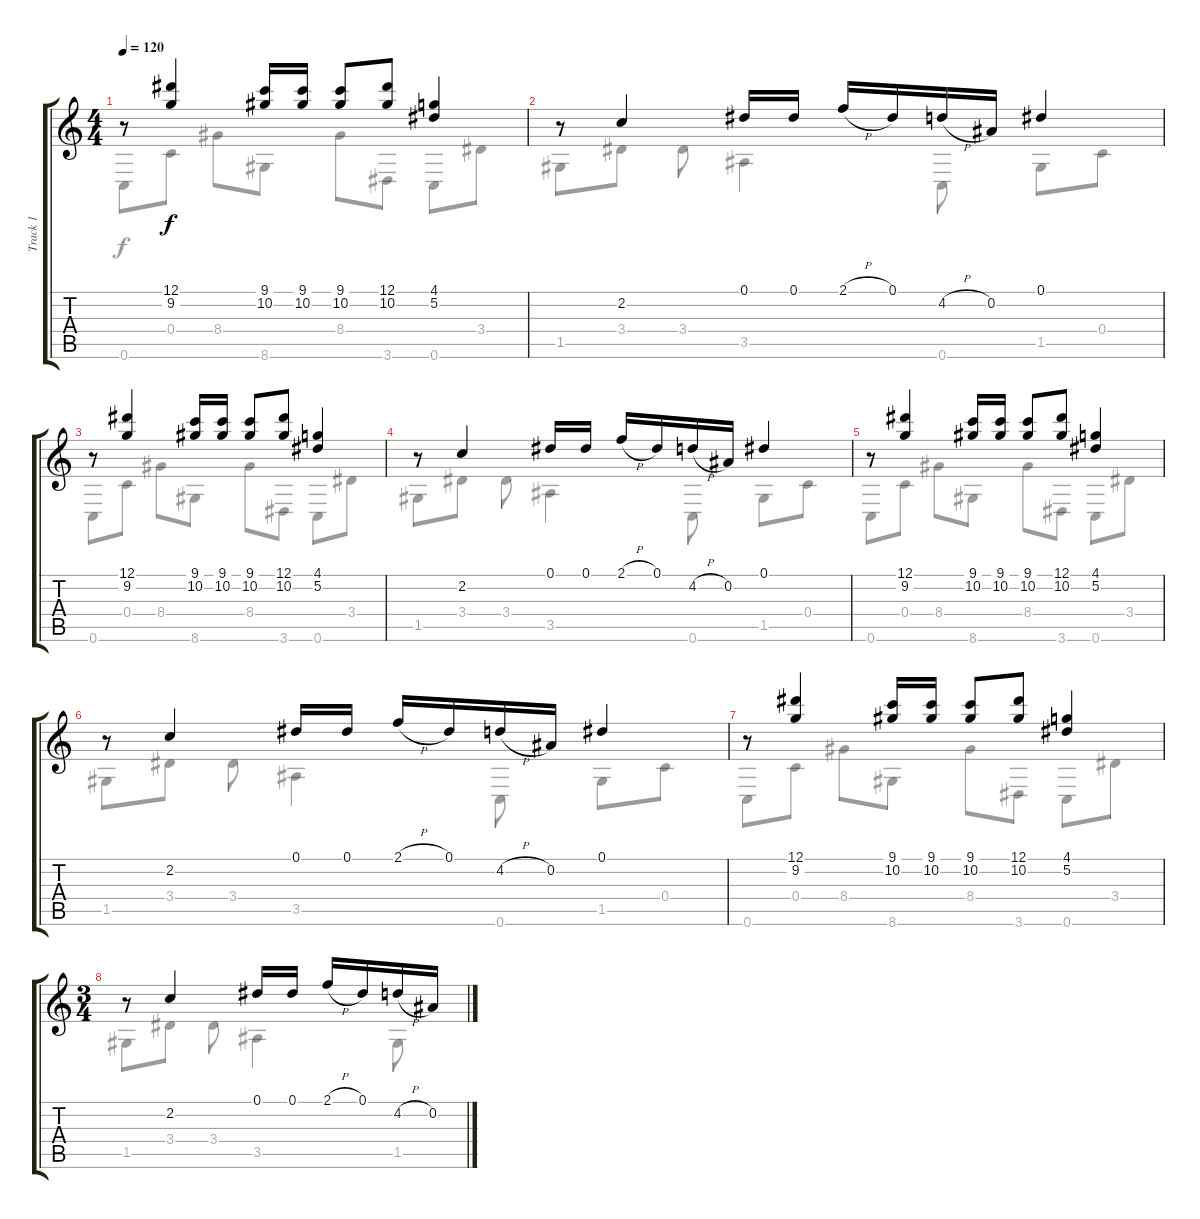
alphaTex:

\track ("Track 1" "Track 1") {instrument acousticguitarsteel}
\staff {score tabs}
\tuning (Eb4 Bb3 G3 C3 G2 C2) {hide}
\voice
\ts (4 4)
\tempo 120
\clef g2
\ks c
r.8{dy f} (12.1 9.2).4 (9.1 10.2).16 (9.1 10.2).16 (9.1 10.2).8 (12.1 10.2).8 (4.1 5.2).4 |
r.8 2.2.4 0.1.16 0.1.16 2.1{h}.16 0.1.16 4.2{h}.16 0.2.16 0.1.4 |
r.8 (12.1 9.2).4 (9.1 10.2).16 (9.1 10.2).16 (9.1 10.2).8 (12.1 10.2).8 (4.1 5.2).4 |
r.8 2.2.4 0.1.16 0.1.16 2.1{h}.16 0.1.16 4.2{h}.16 0.2.16 0.1.4 |
r.8 (12.1 9.2).4 (9.1 10.2).16 (9.1 10.2).16 (9.1 10.2).8 (12.1 10.2).8 (4.1 5.2).4 |
r.8 2.2.4 0.1.16 0.1.16 2.1{h}.16 0.1.16 4.2{h}.16 0.2.16 0.1.4 |
r.8 (12.1 9.2).4 (9.1 10.2).16 (9.1 10.2).16 (9.1 10.2).8 (12.1 10.2).8 (4.1 5.2).4 |
\ts (3 4)
r.8 2.2.4 0.1.16 0.1.16 2.1{h}.16 0.1.16 4.2{h}.16 0.2.16
\voice
\clef g2
\ottava regular
\simile none
\ks c
0.6.8{dy f} 0.4.8 8.4.8 8.6.8 8.4.8 3.6.8 0.6.8 3.4.8 |
1.5.8 3.4.8 3.4.8 3.5.4 0.6.8 1.5.8 0.4.8 |
0.6.8 0.4.8 8.4.8 8.6.8 8.4.8 3.6.8 0.6.8 3.4.8 |
1.5.8 3.4.8 3.4.8 3.5.4 0.6.8 1.5.8 0.4.8 |
0.6.8 0.4.8 8.4.8 8.6.8 8.4.8 3.6.8 0.6.8 3.4.8 |
1.5.8 3.4.8 3.4.8 3.5.4 0.6.8 1.5.8 0.4.8 |
0.6.8 0.4.8 8.4.8 8.6.8 8.4.8 3.6.8 0.6.8 3.4.8 |
1.5.8 3.4.8 3.4.8 3.5.4 1.5.8
